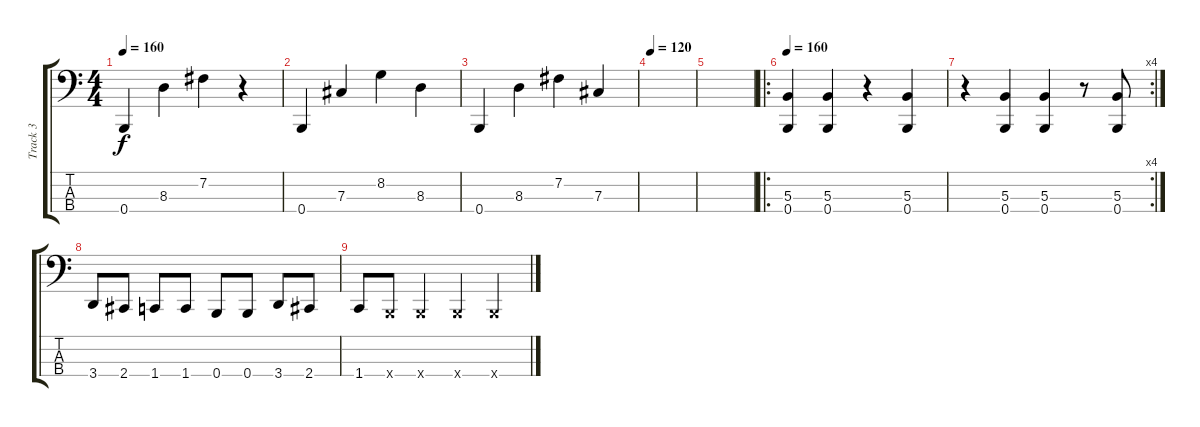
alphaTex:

\track ("Track 3" "Track 3") {instrument electricbassfinger}
\staff {score tabs}
\tuning (E2 B1 Gb1 B0) {hide}
\ts (4 4)
\tempo 160
\clef f4
\ks c
0.4.4{dy f} 8.3.4 7.2.4 r.4 |
0.4.4 7.3.4 8.2.4 8.3.4 |
0.4.4 8.3.4 7.2.4 7.3.4 |
\tempo 120
|
|
\ro
\tempo 160
(5.3 0.4).4 (5.3 0.4).4 r.4 (5.3 0.4).4 |
\rc 4
r.4 (5.3 0.4).4 (5.3 0.4).4 r.8 (5.3 0.4).8 |
3.4.8 2.4.8 1.4.8 1.4.8 0.4.8 0.4.8 3.4.8 2.4.8 |
1.4.8 0.4{x}.8 0.4{x}.4 0.4{x}.4 0.4{x}.4
